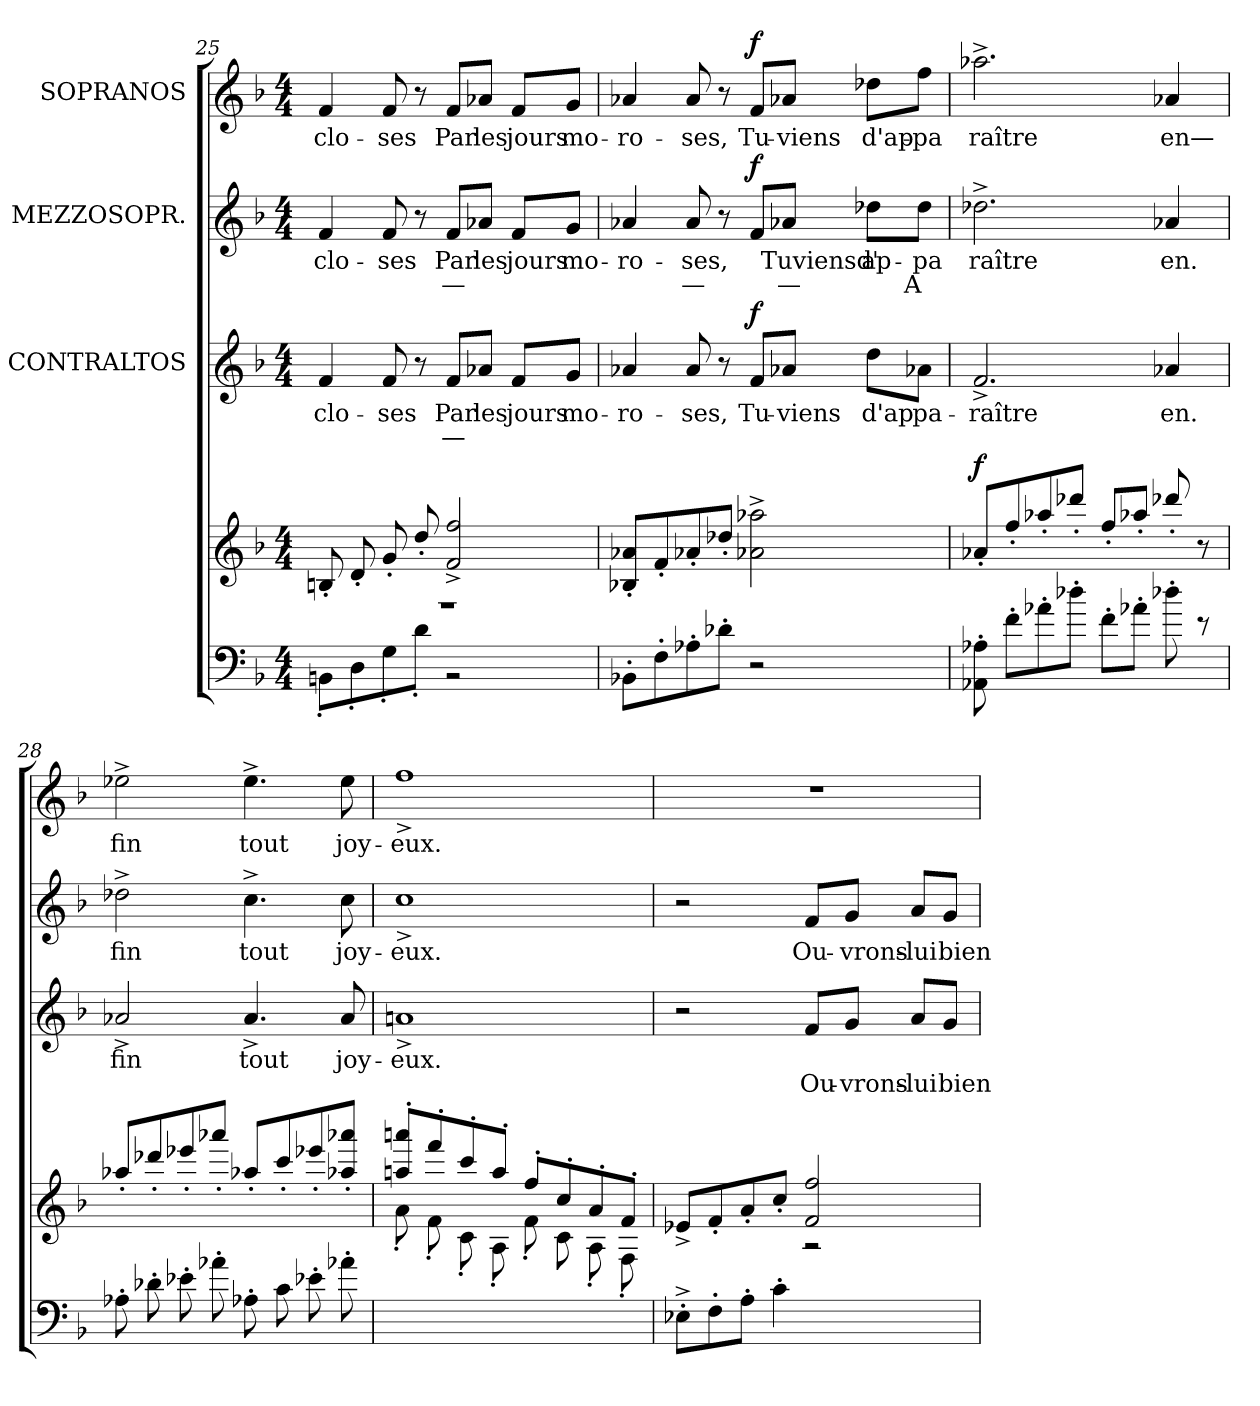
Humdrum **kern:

**kern	**kern	**dynam	**kern	**text	**text	**dynam	**kern	**text	**text	**dynam	**kern	**text	**dynam
*part4	*part4	*part4	*part3	*part3	*part3	*part3	*part2	*part2	*part2	*part2	*part1	*part1	*part1
*staff5	*staff4	*staff4/5	*staff3	*staff3	*staff3	*staff3	*staff2	*staff2	*staff2	*staff2	*staff1	*staff1	*staff1
*	*	*	*I"CONTRALTOS	*	*	*	*I"MEZZOSOPR.	*	*	*	*I"SOPRANOS	*	*
*clefF4	*clefG2	*	*clefG2	*	*	*	*clefG2	*	*	*	*clefG2	*	*
*k[b-]	*k[b-]	*	*k[b-]	*	*	*	*k[b-]	*	*	*	*k[b-]	*	*
*M4/4	*M4/4	*	*M4/4	*	*	*	*M4/4	*	*	*	*M4/4	*	*
=25	=25	=25	=25	=25	=25	=25	=25	=25	=25	=25	=25	=25	=25
*^	*	*	*	*	*	*	*	*	*	*	*	*	*
1r	8BBn'<i\L	8Bn'>j/	.	4fj/	clo-	.	.	4fj/	clo-	.	.	4fj/	clo-	.
.	8D'<i\	8d'>j/	.	.	.	.	.	.	.	.	.	.	.	.
.	8G'<'<i\	8g'>j/	.	8fj/	ses	.	.	8fj/	ses	.	.	8fj/	ses	.
.	8d'<i\J	8dd'>j/	.	8r	.	.	.	8r	.	.	.	8r	.	.
.	2r	2ffj^</ 2fj^</	.	8fj/L	Par	—	.	8fj/L	Par	—	.	8fj/L	Par	.
.	.	.	.	8a-Xj/J	les	.	.	8a-Xj/J	les	.	.	8a-Xj/J	les	.
.	.	.	.	8fj/L	jours	.	.	8fj/L	jours	.	.	8fj/L	jours	.
.	.	.	.	8gj/J	mo-	.	.	8gj/J	mo-	.	.	8gj/J	mo-	.
*v	*v	*	*	*	*	*	*	*	*	*	*	*	*	*
=26	=26	=26	=26	=26	=26	=26	=26	=26	=26	=26	=26	=26	=26
8BB-X'>Z\L	8a-Xj'>/ 8B-Xj'>/L	.	4a-Xj/	ro-	.	.	4a-Xj/	ro-	.	.	4a-Xj/	ro-	.
8F'>Z\	8f'>j/	.	.	.	.	.	.	.	.	.	.	.	.
8A-X'>Z\	8a-X'>j/	.	8a-j/	ses,	.	.	8a-j/	ses,	—	.	8a-j/	ses,	.
8d-X'>Z\J	8dd-X'>j/J	.	8r	.	.	.	8r	.	.	.	8r	.	.
!	!	!	!	!	!	!LO:DY:a	!	!	!	!LO:DY:a	!	!	!LO:DY:a
2r	2a-Xj^>\ 2aa-Xj^>\	.	8fj/L	Tu-	.	f	8fj/L	.	.	f	8fj/L	Tu-	f
.	.	.	8a-Xj/J	viens	.	.	8a-Xj/J	Tuviensd'	—	.	8a-Xj/J	viens	.
.	.	.	8ddj\L	d'ap	.	.	8dd-Xj\L	ap-	.	.	8dd-Xj\L	d'ap-	.
.	.	.	8a-Xj\J	pa-	.	.	8dd-j\J	pa	A	.	8ffj\J	pa	.
=27	=27	=27	=27	=27	=27	=27	=27	=27	=27	=27	=27	=27	=27
*^	*	*	*	*	*	*	*	*	*	*	*	*	*
!	!	!	!LO:DY:a	!	!	!	!	!	!	!	!	!	!	!
8AA-XZ'>\ 8A-XZ'>\	1ryy	8a-X'>j/L	f	2.f^>j/	raître	.	.	2.dd-X^>j\	raître	.	.	2.aa-X^>j\	raître	.
8f'<'<Z\L	.	8ff'>j/	.	.	.	.	.	.	.	.	.	.	.	.
8a-X'<Z\	.	8aa-X'>j/	.	.	.	.	.	.	.	.	.	.	.	.
8dd-X'<Z\J	.	8ddd-X'>j/J	.	.	.	.	.	.	.	.	.	.	.	.
8f'<Z\L	.	8ff'>j/L	.	.	.	.	.	.	.	.	.	.	.	.
8a-X'<Z\J	.	8aa-X'>j/J	.	.	.	.	.	.	.	.	.	.	.	.
8dd-X'<Z\	.	8ddd-X'>j/	.	4a-Xj/	en.	.	.	4a-Xj/	en.	.	.	4a-Xj/	en—	.
8r	.	8r	.	.	.	.	.	.	.	.	.	.	.	.
!!LO:LB:g=z
=28	=28	=28	=28	=28	=28	=28	=28	=28	=28	=28	=28	=28	=28	=28
8A-X'<Z\	1ryy	8aa-X'>j/L	.	2a-X^>j/	fin	.	.	2dd-X^>j\	fin	.	.	2ee-X^>j\	fin	.
8d-X'<Z\	.	8ddd-X'>j/	.	.	.	.	.	.	.	.	.	.	.	.
8e-X'<'<Z\	.	8eee-X'>j/	.	.	.	.	.	.	.	.	.	.	.	.
8a-X'<'<Z\	.	8aaa-X'>j/J	.	.	.	.	.	.	.	.	.	.	.	.
8A-X'<Z\	.	8aa-X'>j/L	.	4.a-^>j/	tout	.	.	4.cc^>j\	tout	.	.	4.ee-^>j\	tout	.
8cZ\	.	8ccc'>j/	.	.	.	.	.	.	.	.	.	.	.	.
8e-X'<Z\	.	8eee-X'>j/	.	.	.	.	.	.	.	.	.	.	.	.
8a-X'<'<Z\	.	8aaa-Xj'>/ 8aa-Xj'>/J	.	8a-j/	joy-	.	.	8ccj\	joy-	.	.	8ee-j\	joy-	.
*v	*v	*	*	*	*	*	*	*	*	*	*	*	*	*
=29	=29	=29	=29	=29	=29	=29	=29	=29	=29	=29	=29	=29	=29
*	*^	*	*	*	*	*	*	*	*	*	*	*	*
1ryy	8aaanj'>/ 8aanj'>/L	8a'<'<Z\	.	1an^>j/	eux.	.	.	1cc^>j/	eux.	.	.	1ff^>j/	eux.	.
.	8fff'>j/	8f'<Z\	.	.	.	.	.	.	.	.	.	.	.	.
.	8ccc'>j/	8c'<'<Z\	.	.	.	.	.	.	.	.	.	.	.	.
.	8aa'>j/J	8A'<Z\	.	.	.	.	.	.	.	.	.	.	.	.
.	8ff'>j/L	8f'<Z\	.	.	.	.	.	.	.	.	.	.	.	.
.	8cc'>j/	8cZ\	.	.	.	.	.	.	.	.	.	.	.	.
.	8a'>j/	8A'<Z\	.	.	.	.	.	.	.	.	.	.	.	.
.	8f'>j/J	8F'<Z\	.	.	.	.	.	.	.	.	.	.	.	.
=30	=30	=30	=30	=30	=30	=30	=30	=30	=30	=30	=30	=30	=30	=30
8E-X'>^>Z\L	8e-X^<j/L	8ryy	.	2r	.	.	.	2r	.	.	.	1r	.	.
8F'>Z\	8f'<j/	8ryy	.	.	.	.	.	.	.	.	.	.	.	.
8A'>Z\J	8a'<j/	8ryy	.	.	.	.	.	.	.	.	.	.	.	.
4c'>Z\	8cc'<j/J	8ryy	.	.	.	.	.	.	.	.	.	.	.	.
.	2ffj/ 2fj/	2r	.	8fj/L	.	Ou-	.	8fj/L	Ou-	.	.	.	.	.
4.ryy	.	.	.	8gj/J	.	vrons-	.	8gj/J	vrons-	.	.	.	.	.
.	.	.	.	8aj/L	.	lui	.	8aj/L	lui	.	.	.	.	.
.	.	.	.	8gj/J	.	bien	.	8gj/J	bien	.	.	.	.	.
*	*v	*v	*	*	*	*	*	*	*	*	*	*	*	*
=	=	=	=	=	=	=	=	=	=	=	=	=	=
*-	*-	*-	*-	*-	*-	*-	*-	*-	*-	*-	*-	*-	*-
